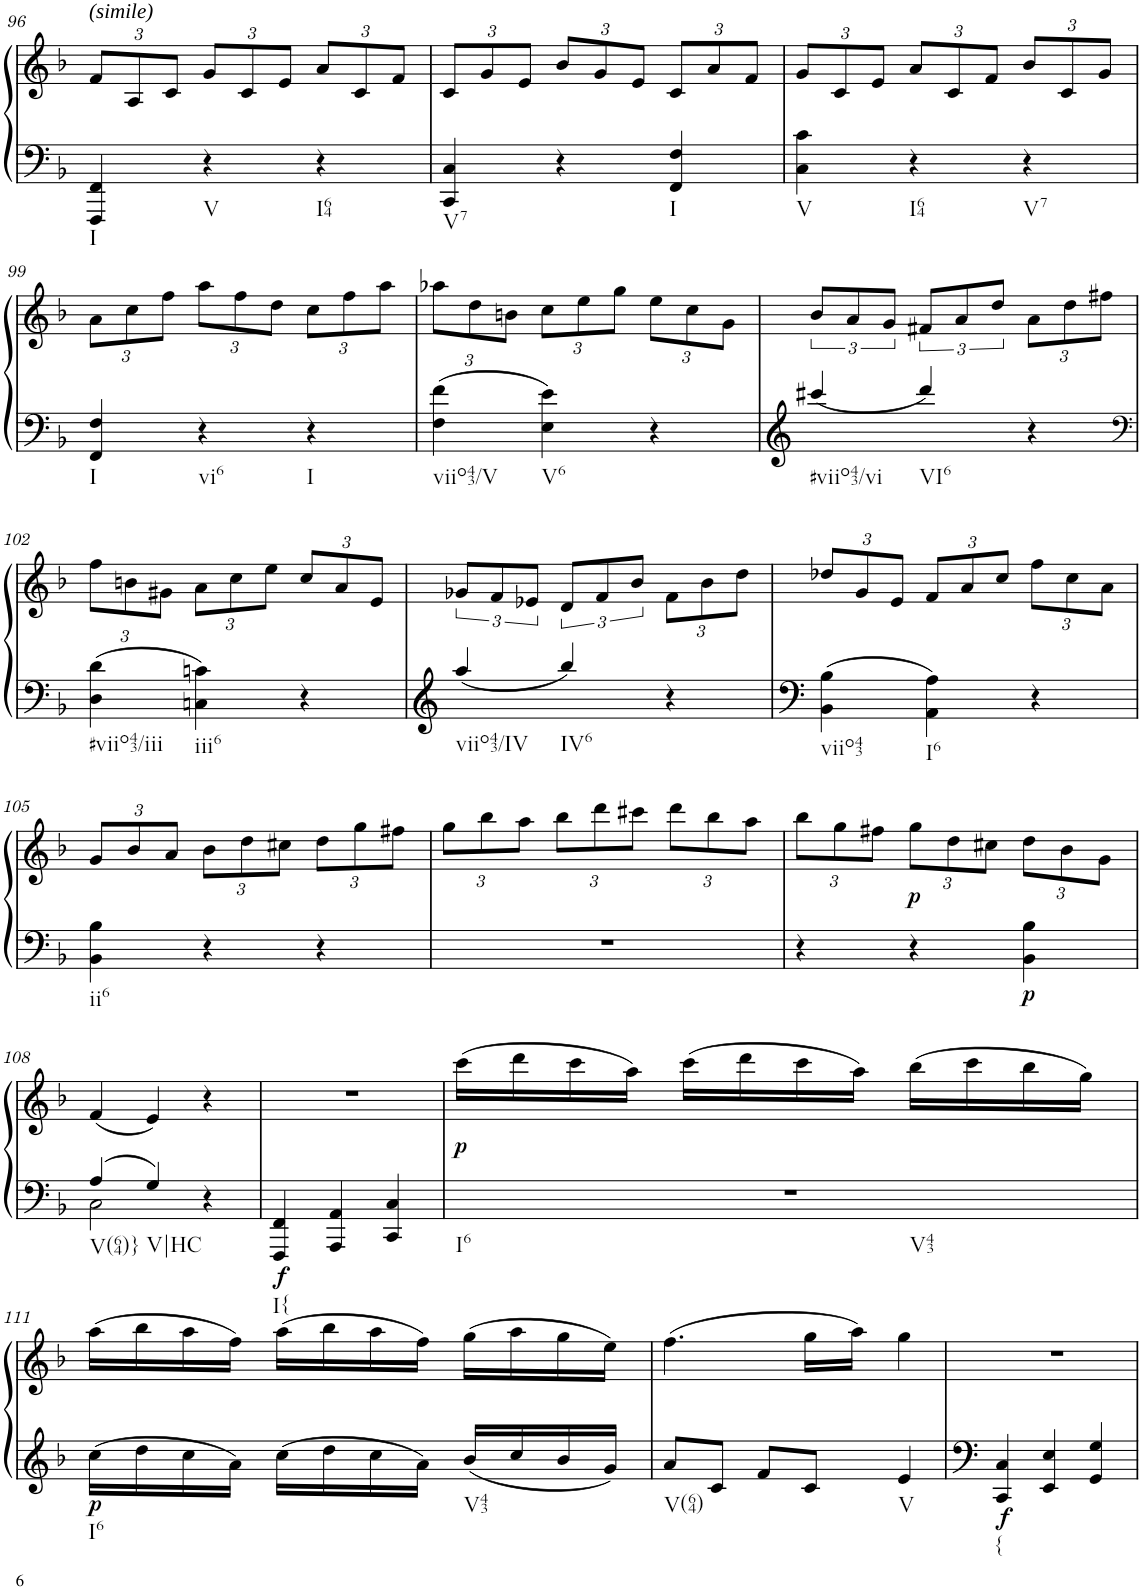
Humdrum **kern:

**kern	**kern	**dynam
*part1	*part1	*part1
*staff2	*staff1	*staff1/2
*I"Klavier linke Hand	*	*
!!LO:PB:g=z
*clefG2	*clefG2	*
*k[b-]	*k[b-]	*
*M3/4	*M3/4	*
*	*Xbrackettup	*
=96	=96	=96
!	!LO:TX:a:i:t=(simile)	!
!LO:TX:b:t=I	!	!
4FFF/ 4FF/	12f/L	.
.	12A/	.
.	12c/J	.
!LO:TX:b:t=V	!	!
4r	12g/L	.
.	12c/	.
.	12e/J	.
!LO:TX:b:t=I64	!	!
4r	12a/L	.
.	12c/	.
.	12f/J	.
=97	=97	=97
!LO:TX:b:t=V7	!	!
4CC/ 4C/	12c/L	.
.	12g/	.
.	12e/J	.
4r	12b-/L	.
.	12g/	.
.	12e/J	.
!LO:TX:b:t=I	!	!
4FF/ 4F/	12c/L	.
.	12a/	.
.	12f/J	.
=98	=98	=98
!LO:TX:b:t=V	!	!
4C\ 4c\	12g/L	.
.	12c/	.
.	12e/J	.
!LO:TX:b:t=I64	!	!
4r	12a/L	.
.	12c/	.
.	12f/J	.
!LO:TX:b:t=V7	!	!
4r	12b-/L	.
.	12c/	.
.	12g/J	.
!!LO:LB:g=z
=99	=99	=99
!LO:TX:b:t=I	!	!
4FF/ 4F/	12a\L	.
.	12cc\	.
.	12ff\J	.
!LO:TX:b:t=vi6	!	!
4r	12aa\L	.
.	12ff\	.
.	12dd\J	.
!LO:TX:b:t=I	!	!
4r	12cc\L	.
.	12ff\	.
.	12aa\J	.
=100	=100	=100
!LO:TX:b:t=viio43/V	!	!
4F\ 4f\	12aa-X\L	.
.	12dd\	.
.	12bn\J	.
!LO:TX:b:t=V6	!	!
4E\ 4e\	12cc\L	.
.	12ee\	.
.	12gg\J	.
4r	12ee\L	.
.	12cc\	.
.	12g\J	.
=101	=101	=101
*	*brackettup	*
!LO:TX:b:t=#viio43/vi	!	!
4ccc#X/	12b-/L	.
.	12a/	.
.	12g/J	.
!LO:TX:b:t=VI6	!	!
4ddd/	12f#X/L	.
.	12a/	.
.	12dd/J	.
*	*Xbrackettup	*
4r	12a\L	.
.	12dd\	.
.	12ff#X\J	.
!!LO:LB:g=z
=102	=102	=102
*clefF4	*	*
!LO:TX:b:t=#viio43/iii	!	!
4D\ 4d\	12ff\L	.
.	12bn\	.
.	12g#X\J	.
!LO:TX:b:t=iii6	!	!
4Cn\ 4cn\	12a\L	.
.	12cc\	.
.	12ee\J	.
4r	12cc/L	.
.	12a/	.
.	12e/J	.
=103	=103	=103
*	*brackettup	*
!LO:TX:b:t=viio43/IV	!	!
4aa/	12g-X/L	.
.	12f/	.
.	12e-X/J	.
!LO:TX:b:t=IV6	!	!
4bb-/	12d/L	.
.	12f/	.
.	12b-/J	.
*	*Xbrackettup	*
4r	12f\L	.
.	12b-\	.
.	12dd\J	.
=104	=104	=104
!LO:TX:b:t=viio43	!	!
4BB-\ 4B-\	12dd-X/L	.
.	12g/	.
.	12e/J	.
!LO:TX:b:t=I6	!	!
4AA\ 4A\	12f/L	.
.	12a/	.
.	12cc/J	.
4r	12ff\L	.
.	12cc\	.
.	12a\J	.
!!LO:LB:g=z
=105	=105	=105
!LO:TX:b:t=ii6	!	!
4BB-\ 4B-\	12g/L	.
.	12b-/	.
.	12a/J	.
4r	12b-\L	.
.	12dd\	.
.	12cc#X\J	.
4r	12dd\L	.
.	12gg\	.
.	12ff#X\J	.
=106	=106	=106
2.r	12gg\L	.
.	12bb-\	.
.	12aa\J	.
.	12bb-\L	.
.	12ddd\	.
.	12ccc#X\J	.
.	12ddd\L	.
.	12bb-\	.
.	12aa\J	.
=107	=107	=107
4r	12bb-\L	.
.	12gg\	.
.	12ff#X\J	.
!	!	!LO:DY:b
4r	12gg\L	p
.	12dd\	.
.	12cc#X\J	.
!	!	!LO:DY:b=2
4BB-\ 4B-\	12dd\L	p
.	12b-\	.
.	12g\J	.
!!LO:LB:g=z
=108	=108	=108
*^	*	*
!LO:TX:b:t=V(64)}	!	!	!
4A/	2C\	(4f/	.
!LO:TX:b:t=V|HC	!	!	!
4G/	.	4e/)	.
4r	4ryy	4r	.
=109	=109	=109	=109
!LO:TX:b:t=I{	!	!	!
!	!	!	!LO:DY:b=2
*v	*v	*	*
4FFF/ 4FF/	2.r	f
4AAA/ 4AA/	.	.
4CC/ 4C/	.	.
=110	=110	=110
!LO:TX:b:t=I6	!	!
!LO:TX:b:t=V43	!	!
!	!	!LO:DY:b
2.r	(16ccc\LL	p
.	16ddd\	.
.	16ccc\	.
.	16aa\JJ)	.
.	(16ccc\LL	.
.	16ddd\	.
.	16ccc\	.
.	16aa\JJ)	.
.	(16bb-\LL	.
.	16ccc\	.
.	16bb-\	.
.	16gg\JJ)	.
!!LO:LB:g=z
=111	=111	=111
!LO:TX:b:t=I6	!	!
!	!	!LO:DY:b=2
16cc\LL	(16aa\LL	p
16dd\	16bb-\	.
16cc\	16aa\	.
16a\JJ	16ff\JJ)	.
16cc\LL	(16aa\LL	.
16dd\	16bb-\	.
16cc\	16aa\	.
16a\JJ	16ff\JJ)	.
!LO:TX:b:t=V43	!	!
16b-/LL	(16gg\LL	.
16cc/	16aa\	.
16b-/	16gg\	.
16g/JJ	16ee\JJ)	.
=112	=112	=112
!LO:TX:b:t=V(64)	!	!
8a/L	(4.ff\	.
8c/J	.	.
8f/L	.	.
8c/J	16gg\LL	.
.	16aa\JJ)	.
!LO:TX:b:t=V	!	!
4e/	4gg\	.
=113	=113	=113
!LO:TX:b:t={	!	!
!	!	!LO:DY:b=2
4CC/ 4C/	2.r	f
4EE/ 4E/	.	.
4GG/ 4G/	.	.
=	=	=
*-	*-	*-
